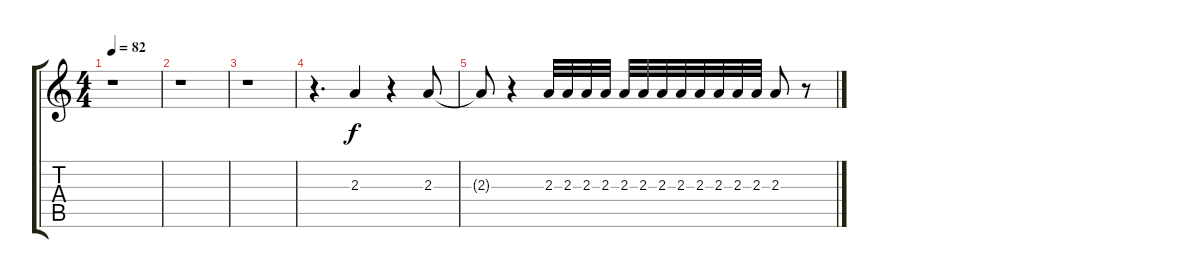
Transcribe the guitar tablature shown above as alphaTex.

\track "" {instrument acousticguitarnylon}
\staff {score tabs}
\tuning (E4 B3 G3 D3 A2 E2) {hide}
\ts (4 4)
\tempo 82
\clef g2
\ks c
r.1{dy f} |
r.1 |
r.1 |
r.4{d} 2.3.4{volume 16} r.4 2.3.8 |
2.3{t}.8 r.4 2.3.32{volume 0} 2.3.32{volume 0} 2.3.32{volume 0} 2.3.32{volume 1} 2.3.32{volume 2} 2.3.32{volume 4} 2.3.32{volume 6} 2.3.32{volume 7} 2.3.32{volume 8} 2.3.32{volume 8} 2.3.32{volume 10} 2.3.32{volume 14} 2.3.8{volume 16} r.8
